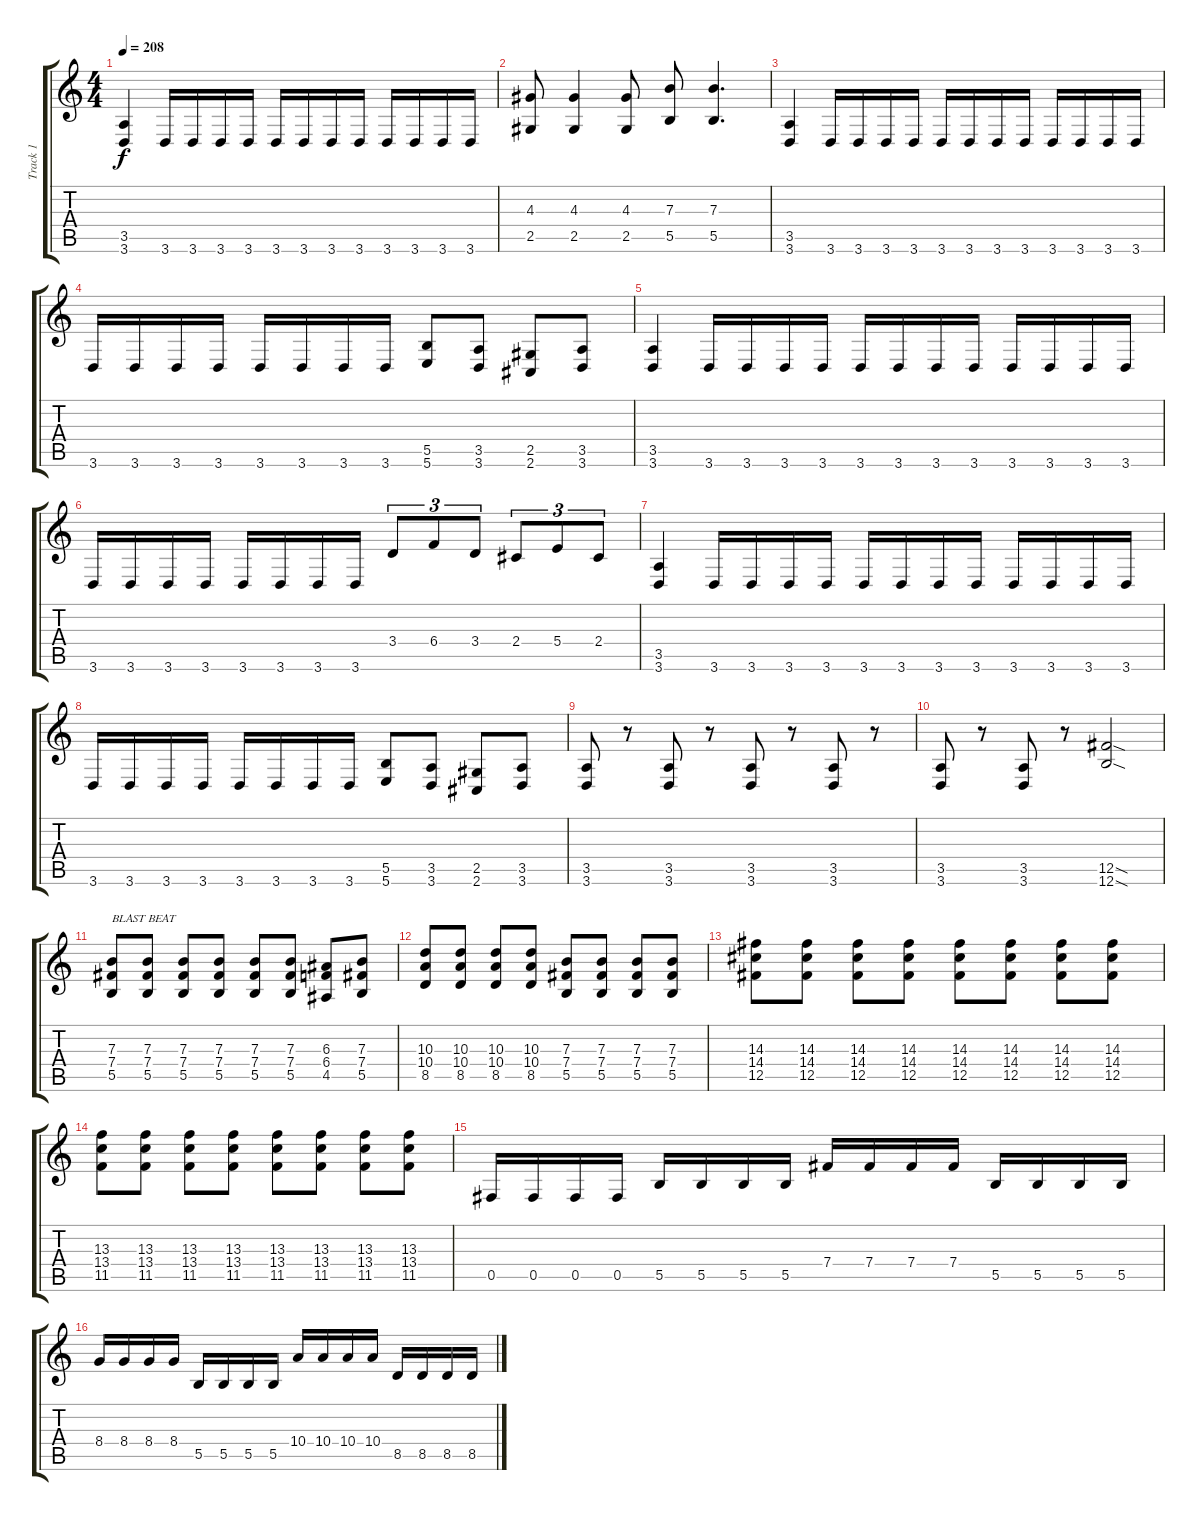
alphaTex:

\track ("Track 1" "Track 1") {instrument distortionguitar}
\staff {score tabs}
\tuning (Db4 Ab3 E3 B2 Gb2 B1) {hide}
\ts (4 4)
\tempo 208
\clef g2
\ks c
(3.5 3.6).4{dy f} 3.6.16 3.6.16 3.6.16 3.6.16 3.6.16 3.6.16 3.6.16 3.6.16 3.6.16 3.6.16 3.6.16 3.6.16 |
(4.3 2.5).8 (4.3 2.5).4 (4.3 2.5).8 (7.3 5.5).8 (7.3 5.5).4{d} |
(3.5 3.6).4 3.6.16 3.6.16 3.6.16 3.6.16 3.6.16 3.6.16 3.6.16 3.6.16 3.6.16 3.6.16 3.6.16 3.6.16 |
3.6.16 3.6.16 3.6.16 3.6.16 3.6.16 3.6.16 3.6.16 3.6.16 (5.5 5.6).8 (3.5 3.6).8 (2.5 2.6).8 (3.5 3.6).8 |
(3.5 3.6).4 3.6.16 3.6.16 3.6.16 3.6.16 3.6.16 3.6.16 3.6.16 3.6.16 3.6.16 3.6.16 3.6.16 3.6.16 |
3.6.16 3.6.16 3.6.16 3.6.16 3.6.16 3.6.16 3.6.16 3.6.16 3.4.8{tu (3 2)} 6.4.8{tu (3 2)} 3.4.8{tu (3 2)} 2.4.8{tu (3 2)} 5.4.8{tu (3 2)} 2.4.8{tu (3 2)} |
(3.5 3.6).4 3.6.16 3.6.16 3.6.16 3.6.16 3.6.16 3.6.16 3.6.16 3.6.16 3.6.16 3.6.16 3.6.16 3.6.16 |
3.6.16 3.6.16 3.6.16 3.6.16 3.6.16 3.6.16 3.6.16 3.6.16 (5.5 5.6).8 (3.5 3.6).8 (2.5 2.6).8 (3.5 3.6).8 |
(3.5 3.6).8 r.8 (3.5 3.6).8 r.8 (3.5 3.6).8 r.8 (3.5 3.6).8 r.8 |
(3.5 3.6).8 r.8 (3.5 3.6).8 r.8 (12.5{sod} 12.6{sod}).2 |
(7.3 7.4 5.5).8{txt "BLAST BEAT"} (7.3 7.4 5.5).8 (7.3 7.4 5.5).8 (7.3 7.4 5.5).8 (7.3 7.4 5.5).8 (7.3 7.4 5.5).8 (6.3 6.4 4.5).8 (7.3 7.4 5.5).8 |
(10.3 10.4 8.5).8 (10.3 10.4 8.5).8 (10.3 10.4 8.5).8 (10.3 10.4 8.5).8 (7.3 7.4 5.5).8 (7.3 7.4 5.5).8 (7.3 7.4 5.5).8 (7.3 7.4 5.5).8 |
(14.3 14.4 12.5).8 (14.3 14.4 12.5).8 (14.3 14.4 12.5).8 (14.3 14.4 12.5).8 (14.3 14.4 12.5).8 (14.3 14.4 12.5).8 (14.3 14.4 12.5).8 (14.3 14.4 12.5).8 |
(13.3 13.4 11.5).8 (13.3 13.4 11.5).8 (13.3 13.4 11.5).8 (13.3 13.4 11.5).8 (13.3 13.4 11.5).8 (13.3 13.4 11.5).8 (13.3 13.4 11.5).8 (13.3 13.4 11.5).8 |
0.5.16 0.5.16 0.5.16 0.5.16 5.5.16 5.5.16 5.5.16 5.5.16 7.4.16 7.4.16 7.4.16 7.4.16 5.5.16 5.5.16 5.5.16 5.5.16 |
8.4.16 8.4.16 8.4.16 8.4.16 5.5.16 5.5.16 5.5.16 5.5.16 10.4.16 10.4.16 10.4.16 10.4.16 8.5.16 8.5.16 8.5.16 8.5.16
